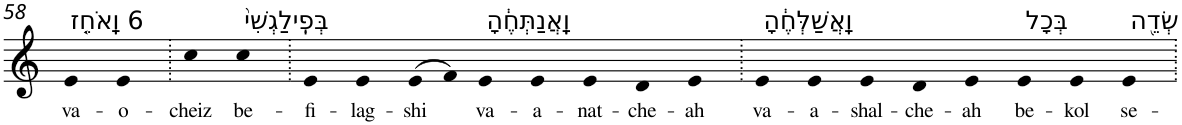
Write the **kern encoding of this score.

**kern	**text
*part1	*part1
*staff1	*staff1
*I"Piano	*
*I'Pno	*
!!LO:PB:g=z
*clefG2	*
*k[]	*
=58	=58
!LO:TX:a:t=6 וָֽאֹחֵ֤ז	!
!	!LO:LY:b
4e	va-
!	!LO:LY:b
4e	-o-
=59.	=59.
!	!LO:LY:b
4cc	-cheiz
!LO:TX:a:t=בְּפִֽילַגְשִׁי֙	!
!	!LO:LY:b
4cc	be-
=60.	=60.
!	!LO:LY:b
4e	-fi-
!	!LO:LY:b
4e	-lag-
!	!LO:LY:b
(>8e	-shi
8f)	.
!LO:TX:a:t=וָֽאֲנַתְּחֶ֔הָ	!
!	!LO:LY:b
4e	va-
!	!LO:LY:b
4e	-a-
!	!LO:LY:b
4e	-nat-
!	!LO:LY:b
4d	-che-
!	!LO:LY:b
4e	-ah
=61.	=61.
!LO:TX:a:t=וָֽאֲשַׁלְּחֶ֔הָ	!
!	!LO:LY:b
4e	va-
!	!LO:LY:b
4e	-a-
!	!LO:LY:b
4e	-shal-
!	!LO:LY:b
4d	-che-
!	!LO:LY:b
4e	-ah
!LO:TX:a:t=בְּכָל	!
!	!LO:LY:b
4e	be-
!	!LO:LY:b
4e	-kol
!LO:TX:a:t=שְׂדֵ֖ה	!
!	!LO:LY:b
4e	se-
=.	=.
*-	*-
